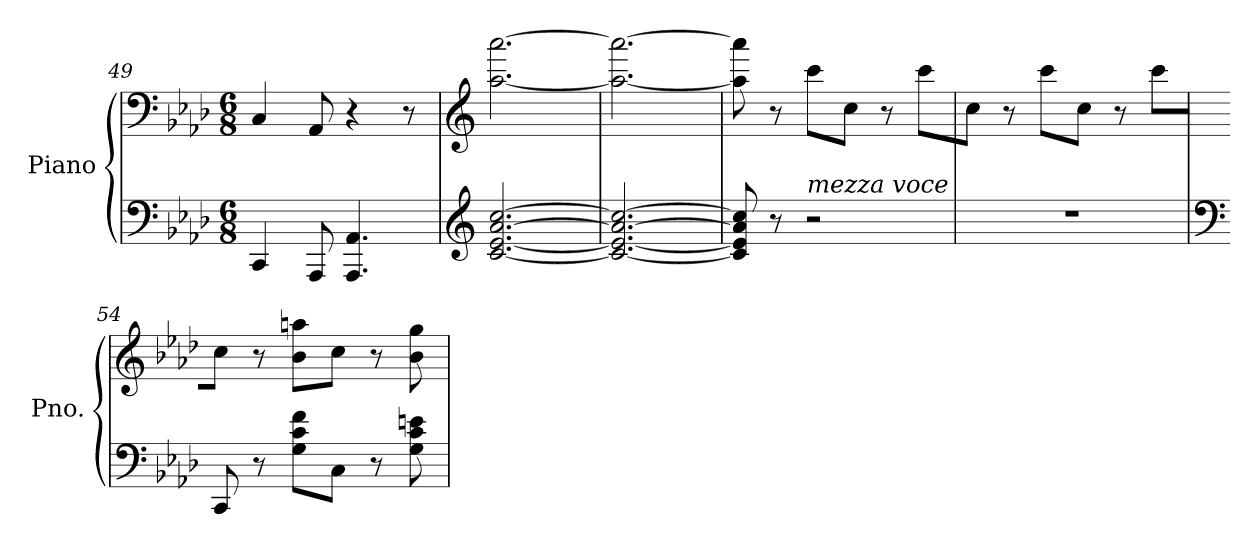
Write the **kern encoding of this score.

**kern	**kern
*part1	*part1
*staff2	*staff1
*I"Piano	*
*I'Pno.	*
*clefF4	*clefF4
*k[b-e-a-d-]	*k[b-e-a-d-]
*M6/8	*M6/8
=49	=49
4CC/	4C/
8AAA-/	8AA-/
4.AAA-/ 4.AA-/	4r
.	8r
=50	=50
*clefG2	*clefG2
[2.c/ [2.e-/ [2.a-/ [2.cc/	[2.aa-\ [2.aaa-\
=51	=51
2.c/_ 2.e-/_ 2.a-/_ 2.cc/_	2.aa-\_ 2.aaa-\_
=52	=52
8c/] 8e-/] 8a-/] 8cc/]	8aa-\] 8aaa-\]
8r	8r
!LO:TX:a:i:t=mezza voce	!
2r	8ccc\L
.	8cc\J
.	8r
.	8ccc\L
=53	=53
2.r	8cc\J
.	8r
.	8ccc\L
.	8cc\J
.	8r
.	8ccc\L
=54	=54
*clefF4	*
8CC/	8cc\J
8r	8r
8G\ 8c\ 8f\L	8b-\ 8aan\L
8C\J	8cc\J
8r	8r
8G\ 8c\ 8en\L	8b-\ 8gg\L
=	=
*-	*-
